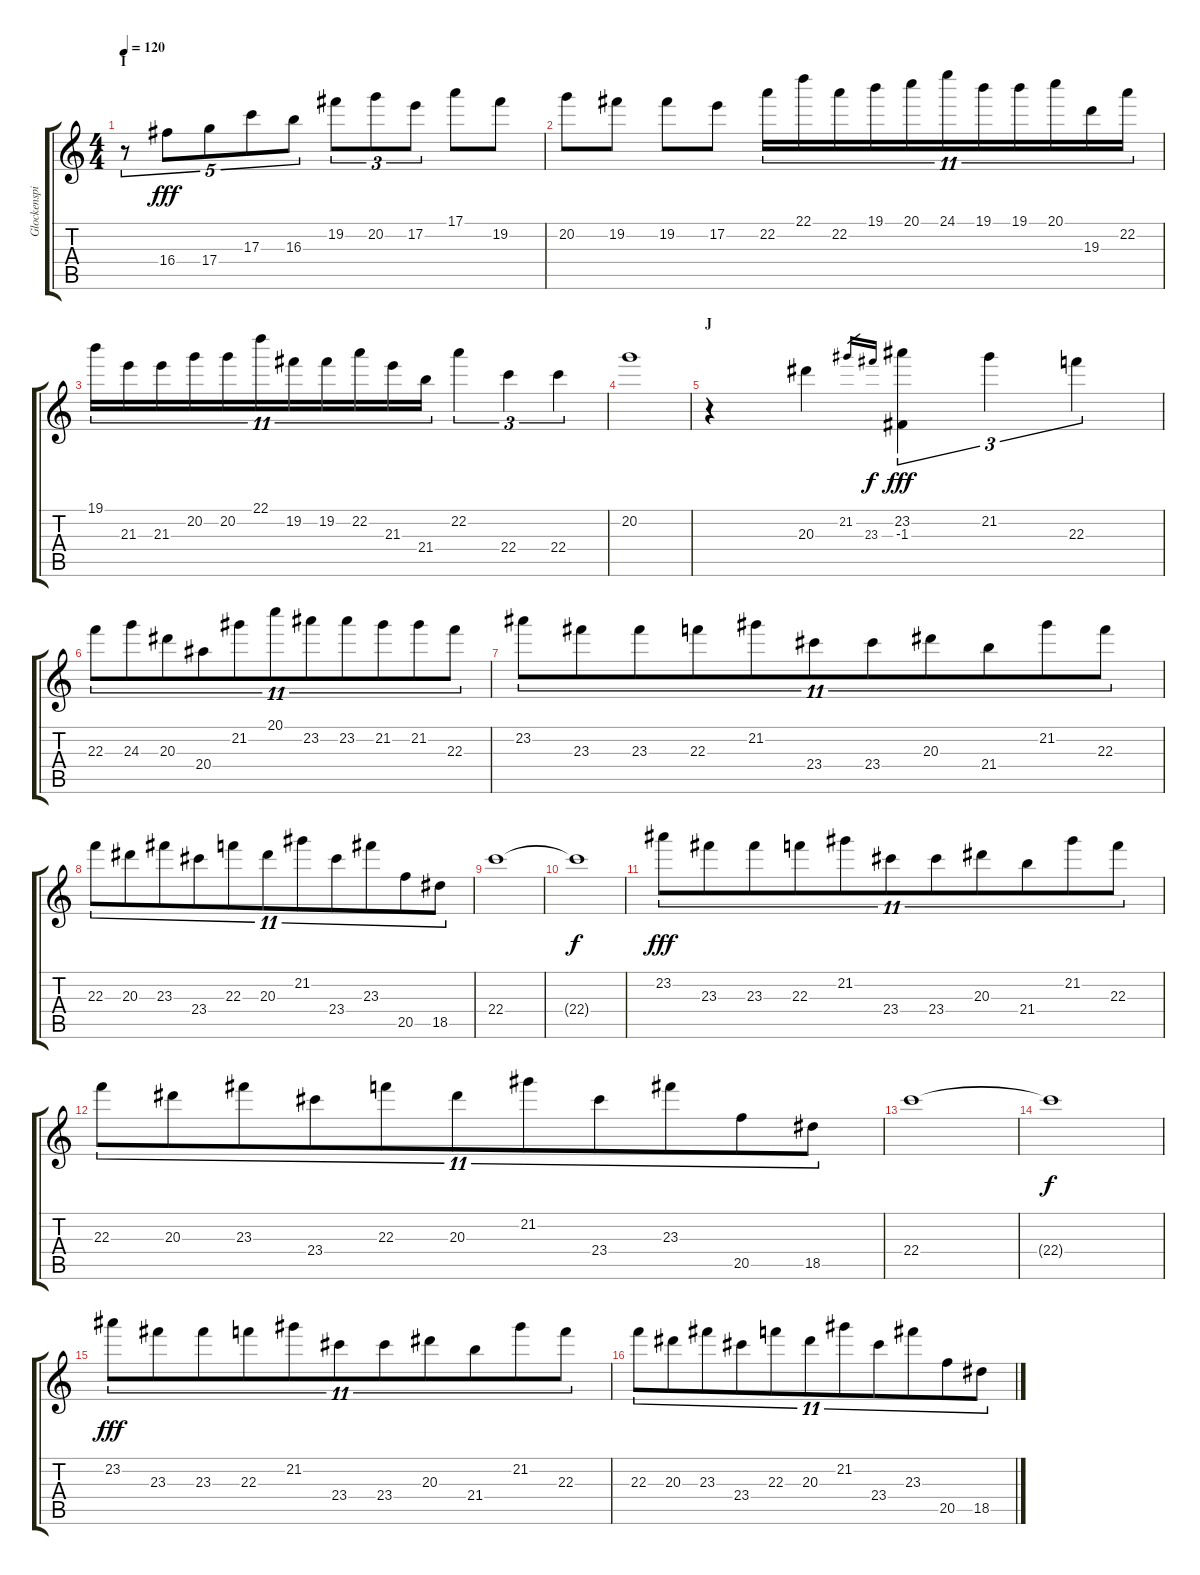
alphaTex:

\track ("Glockenspiel (Dave Samuels)" "Glockenspi") {instrument glockenspiel}
\staff {score tabs}
\tuning (E5 B4 G4 D4 A3 E3) {hide}
\ts (4 4)
\section ("" "I")
\tempo 120
\clef g2
\ks c
r.8{tu (5 4) dy f} 16.4.8{tu (5 4) dy fff} 17.4.8{tu (5 4)} 17.3.8{tu (5 4)} 16.3.8{tu (5 4)} 19.2.8{tu (3 2)} 20.2.8{tu (3 2)} 17.2.8{tu (3 2)} 17.1.8 19.2.8 |
20.2.8 19.2.8 19.2.8 17.2.8 22.2.16{tu (11 8)} 22.1.16{tu (11 8)} 22.2.16{tu (11 8)} 19.1.16{tu (11 8)} 20.1.16{tu (11 8)} 24.1.16{tu (11 8)} 19.1.16{tu (11 8)} 19.1.16{tu (11 8)} 20.1.16{tu (11 8)} 19.3.16{tu (11 8)} 22.2.16{tu (11 8)} |
19.1.16{tu (11 8)} 21.3.16{tu (11 8)} 21.3.16{tu (11 8)} 20.2.16{tu (11 8)} 20.2.16{tu (11 8)} 22.1.16{tu (11 8)} 19.2.16{tu (11 8)} 19.2.16{tu (11 8)} 22.2.16{tu (11 8)} 21.3.16{tu (11 8)} 21.4.16{tu (11 8)} 22.2.4{tu (3 2)} 22.4.4{tu (3 2)} 22.4.4{tu (3 2)} |
20.2.1 |
\section ("" "J")
r.4 20.3.4 21.2.16{gr} 23.3.16{gr dy f} (23.2 -1.3).4{tu (3 2) dy fff} 21.2.4{tu (3 2)} 22.3.4{tu (3 2)} |
22.3.8{tu (11 8)} 24.3.8{tu (11 8)} 20.3.8{tu (11 8)} 20.4.8{tu (11 8)} 21.2.8{tu (11 8)} 20.1.8{tu (11 8)} 23.2.8{tu (11 8)} 23.2.8{tu (11 8)} 21.2.8{tu (11 8)} 21.2.8{tu (11 8)} 22.3.8{tu (11 8)} |
23.2.8{tu (11 8)} 23.3.8{tu (11 8)} 23.3.8{tu (11 8)} 22.3.8{tu (11 8)} 21.2.8{tu (11 8)} 23.4.8{tu (11 8)} 23.4.8{tu (11 8)} 20.3.8{tu (11 8)} 21.4.8{tu (11 8)} 21.2.8{tu (11 8)} 22.3.8{tu (11 8)} |
22.3.8{tu (11 8)} 20.3.8{tu (11 8)} 23.3.8{tu (11 8)} 23.4.8{tu (11 8)} 22.3.8{tu (11 8)} 20.3.8{tu (11 8)} 21.2.8{tu (11 8)} 23.4.8{tu (11 8)} 23.3.8{tu (11 8)} 20.5.8{tu (11 8)} 18.5.8{tu (11 8)} |
22.4.1 |
22.4{t}.1{dy f} |
23.2.8{tu (11 8) dy fff} 23.3.8{tu (11 8)} 23.3.8{tu (11 8)} 22.3.8{tu (11 8)} 21.2.8{tu (11 8)} 23.4.8{tu (11 8)} 23.4.8{tu (11 8)} 20.3.8{tu (11 8)} 21.4.8{tu (11 8)} 21.2.8{tu (11 8)} 22.3.8{tu (11 8)} |
22.3.8{tu (11 8)} 20.3.8{tu (11 8)} 23.3.8{tu (11 8)} 23.4.8{tu (11 8)} 22.3.8{tu (11 8)} 20.3.8{tu (11 8)} 21.2.8{tu (11 8)} 23.4.8{tu (11 8)} 23.3.8{tu (11 8)} 20.5.8{tu (11 8)} 18.5.8{tu (11 8)} |
22.4.1 |
22.4{t}.1{dy f} |
23.2.8{tu (11 8) dy fff} 23.3.8{tu (11 8)} 23.3.8{tu (11 8)} 22.3.8{tu (11 8)} 21.2.8{tu (11 8)} 23.4.8{tu (11 8)} 23.4.8{tu (11 8)} 20.3.8{tu (11 8)} 21.4.8{tu (11 8)} 21.2.8{tu (11 8)} 22.3.8{tu (11 8)} |
22.3.8{tu (11 8)} 20.3.8{tu (11 8)} 23.3.8{tu (11 8)} 23.4.8{tu (11 8)} 22.3.8{tu (11 8)} 20.3.8{tu (11 8)} 21.2.8{tu (11 8)} 23.4.8{tu (11 8)} 23.3.8{tu (11 8)} 20.5.8{tu (11 8)} 18.5.8{tu (11 8)}
